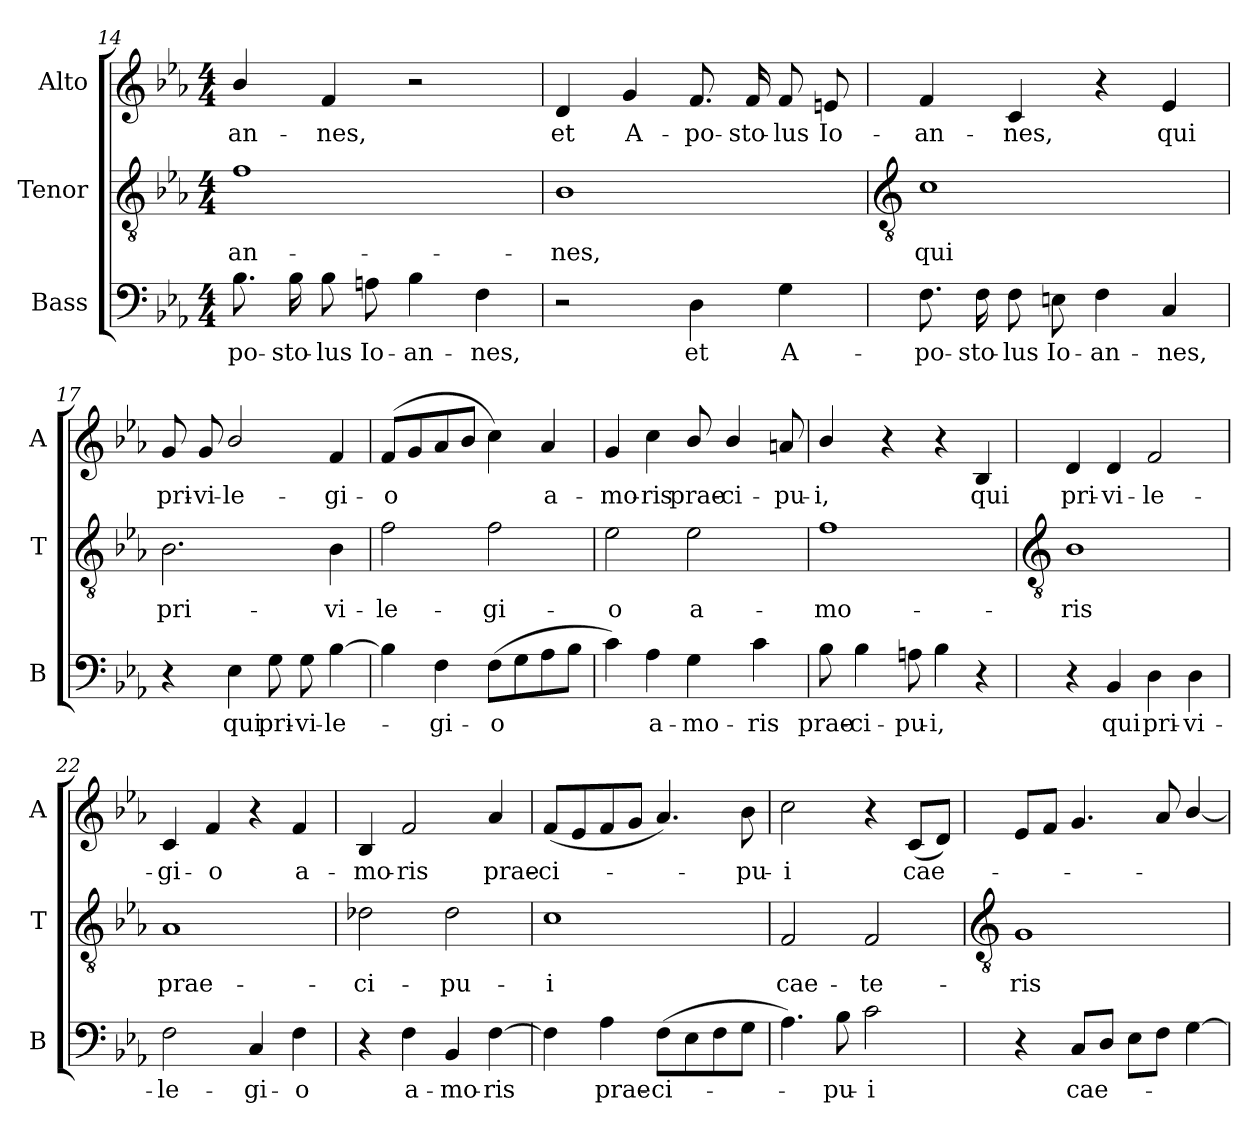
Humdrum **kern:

**kern	**text	**kern	**text	**kern	**text
*part3	*part3	*part2	*part2	*part1	*part1
*staff3	*staff3	*staff2	*staff2	*staff1	*staff1
*I"Bass	*	*I"Tenor	*	*I"Alto	*
*I'B	*	*I'T	*	*I'A	*
*clefF4	*	*clefGv2	*	*clefG2	*
*k[b-e-a-]	*	*k[b-e-a-]	*	*k[b-e-a-]	*
*E-:	*	*E-:	*	*E-:	*
*M4/4	*	*M4/4	*	*M4/4	*
=14	=14	=14	=14	=14	=14
!	!LO:LY:b	!	!LO:LY:b	!	!LO:LY:b
8.B-	-po-	1f	-an-	4b-/	-an-
!	!LO:LY:b	!	!	!	!
16B-	-sto-	.	.	.	.
!	!LO:LY:b	!	!	!	!LO:LY:b
8B-	-lus	.	.	4f	-nes,
!	!LO:LY:b	!	!	!	!
8An	Io-	.	.	.	.
!	!LO:LY:b	!	!	!	!
4B-	-an-	.	.	2r	.
!	!LO:LY:b	!	!	!	!
4F	-nes,	.	.	.	.
=15	=15	=15	=15	=15	=15
!	!	!	!LO:LY:b	!	!LO:LY:b
2r	.	1B-	-nes,	4d	et
!	!	!	!	!	!LO:LY:b
.	.	.	.	4g	A-
!	!LO:LY:b	!	!	!	!LO:LY:b
4D	et	.	.	8.f	-po-
!	!	!	!	!	!LO:LY:b
.	.	.	.	16f	-sto-
!	!LO:LY:b	!	!	!	!LO:LY:b
4G	A-	.	.	8f	-lus
!	!	!	!	!	!LO:LY:b
.	.	.	.	8en	Io-
!!LO:LB:g=z
=16	=16	=16	=16	=16	=16
*	*	*clefGv2	*	*	*
!	!LO:LY:b	!	!LO:LY:b	!	!LO:LY:b
8.F	-po-	1c	qui	4f	-an-
!	!LO:LY:b	!	!	!	!
16F	-sto-	.	.	.	.
!	!LO:LY:b	!	!	!	!LO:LY:b
8F	-lus	.	.	4c	-nes,
!	!LO:LY:b	!	!	!	!
8En	Io-	.	.	.	.
!	!LO:LY:b	!	!	!	!
4F	-an-	.	.	4r	.
!	!LO:LY:b	!	!	!	!LO:LY:b
4C	-nes,	.	.	4e-	qui
=17	=17	=17	=17	=17	=17
!	!	!	!LO:LY:b	!	!LO:LY:b
4r	.	2.B-	pri-	8g	pri-
!	!	!	!	!	!LO:LY:b
.	.	.	.	8g	-vi-
!	!LO:LY:b	!	!	!	!LO:LY:b
4E-	qui	.	.	2b-/	-le-
!	!LO:LY:b	!	!	!	!
8G	pri-	.	.	.	.
!	!LO:LY:b	!	!	!	!
8G	-vi-	.	.	.	.
!	!LO:LY:b	!	!LO:LY:b	!	!LO:LY:b
[4B-	-le-	4B-	-vi-	4f	-gi-
=18	=18	=18	=18	=18	=18
!	!	!	!LO:LY:b	!	!LO:LY:b
4B-]	.	2f	-le-	(<8fL	-o
.	.	.	.	8g	.
!	!LO:LY:b	!	!	!	!
4F	-gi-	.	.	8a-	.
.	.	.	.	8b-J	.
!	!LO:LY:b	!	!LO:LY:b	!	!
(>8FL	-o	2f	-gi-	4cc)	.
8G	.	.	.	.	.
!	!	!	!	!	!LO:LY:b
8A-	.	.	.	4a-	a-
8B-J	.	.	.	.	.
=19	=19	=19	=19	=19	=19
!	!	!	!LO:LY:b	!	!LO:LY:b
4c)	.	2e-	-o	4g	-mo-
!	!LO:LY:b	!	!	!	!LO:LY:b
4A-	a-	.	.	4cc	-ris
!	!LO:LY:b	!	!LO:LY:b	!	!LO:LY:b
4G	-mo-	2e-	a-	8b-/	prae-
!	!	!	!	!	!LO:LY:b
.	.	.	.	4b-/	-ci-
!	!LO:LY:b	!	!	!	!
4c	-ris	.	.	.	.
!	!	!	!	!	!LO:LY:b
.	.	.	.	8an	-pu-
=20	=20	=20	=20	=20	=20
!	!LO:LY:b	!	!LO:LY:b	!	!LO:LY:b
8B-	prae-	1f	-mo-	4b-/	-i,
!	!LO:LY:b	!	!	!	!
4B-	-ci-	.	.	.	.
.	.	.	.	4r	.
!	!LO:LY:b	!	!	!	!
8An	-pu-	.	.	.	.
!	!LO:LY:b	!	!	!	!
4B-	-i,	.	.	4r	.
!	!	!	!	!	!LO:LY:b
4r	.	.	.	4B-	qui
!!LO:LB:g=z
=21	=21	=21	=21	=21	=21
*	*	*clefGv2	*	*	*
!	!	!	!LO:LY:b	!	!LO:LY:b
4r	.	1B-	-ris	4d	pri-
!	!LO:LY:b	!	!	!	!LO:LY:b
4BB-	qui	.	.	4d	-vi-
!	!LO:LY:b	!	!	!	!LO:LY:b
4D	pri-	.	.	2f	-le-
!	!LO:LY:b	!	!	!	!
4D	-vi-	.	.	.	.
=22	=22	=22	=22	=22	=22
!	!LO:LY:b	!	!LO:LY:b	!	!LO:LY:b
2F	-le-	1A-	prae-	4c	-gi-
!	!	!	!	!	!LO:LY:b
.	.	.	.	4f	-o
!	!LO:LY:b	!	!	!	!
4C	-gi-	.	.	4r	.
!	!LO:LY:b	!	!	!	!LO:LY:b
4F	-o	.	.	4f	a-
=23	=23	=23	=23	=23	=23
!	!	!	!LO:LY:b	!	!LO:LY:b
4r	.	2d-X	-ci-	4B-	-mo-
!	!LO:LY:b	!	!	!	!LO:LY:b
4F	a-	.	.	2f	-ris
!	!LO:LY:b	!	!LO:LY:b	!	!
4BB-	-mo-	2d-	-pu-	.	.
!	!LO:LY:b	!	!	!	!LO:LY:b
[4F	-ris	.	.	4a-	prae-
=24	=24	=24	=24	=24	=24
!	!	!	!LO:LY:b	!	!LO:LY:b
4F]	.	1c	-i	(<8fL	-ci-
.	.	.	.	8e-	.
!	!LO:LY:b	!	!	!	!
4A-	prae-	.	.	8f	.
.	.	.	.	8gJ	.
!	!LO:LY:b	!	!	!	!
(>8FL	-ci-	.	.	4.a-)	.
8E-	.	.	.	.	.
8F	.	.	.	.	.
!	!	!	!	!	!LO:LY:b
8GJ	.	.	.	8b-	pu-
=25	=25	=25	=25	=25	=25
!	!	!	!LO:LY:b	!	!LO:LY:b
4.A-)	.	2F	cae-	2cc	-i
!	!LO:LY:b	!	!	!	!
8B-	pu-	.	.	.	.
!	!LO:LY:b	!	!LO:LY:b	!	!
2c	-i	2F	-te-	4r	.
!	!	!	!	!	!LO:LY:b
.	.	.	.	(<8cL	cae-
.	.	.	.	8dJ)	.
!!LO:LB:g=z
=26	=26	=26	=26	=26	=26
*	*	*clefGv2	*	*	*
!	!	!	!LO:LY:b	!	!
4r	.	1G	-ris	8e-L	.
.	.	.	.	8fJ	.
!	!LO:LY:b	!	!	!	!
8CL	cae-	.	.	4.g	.
8DJ	.	.	.	.	.
8E-L	.	.	.	.	.
8FJ	.	.	.	8a-	.
[4G	.	.	.	[4b-/	.
=	=	=	=	=	=
*-	*-	*-	*-	*-	*-
